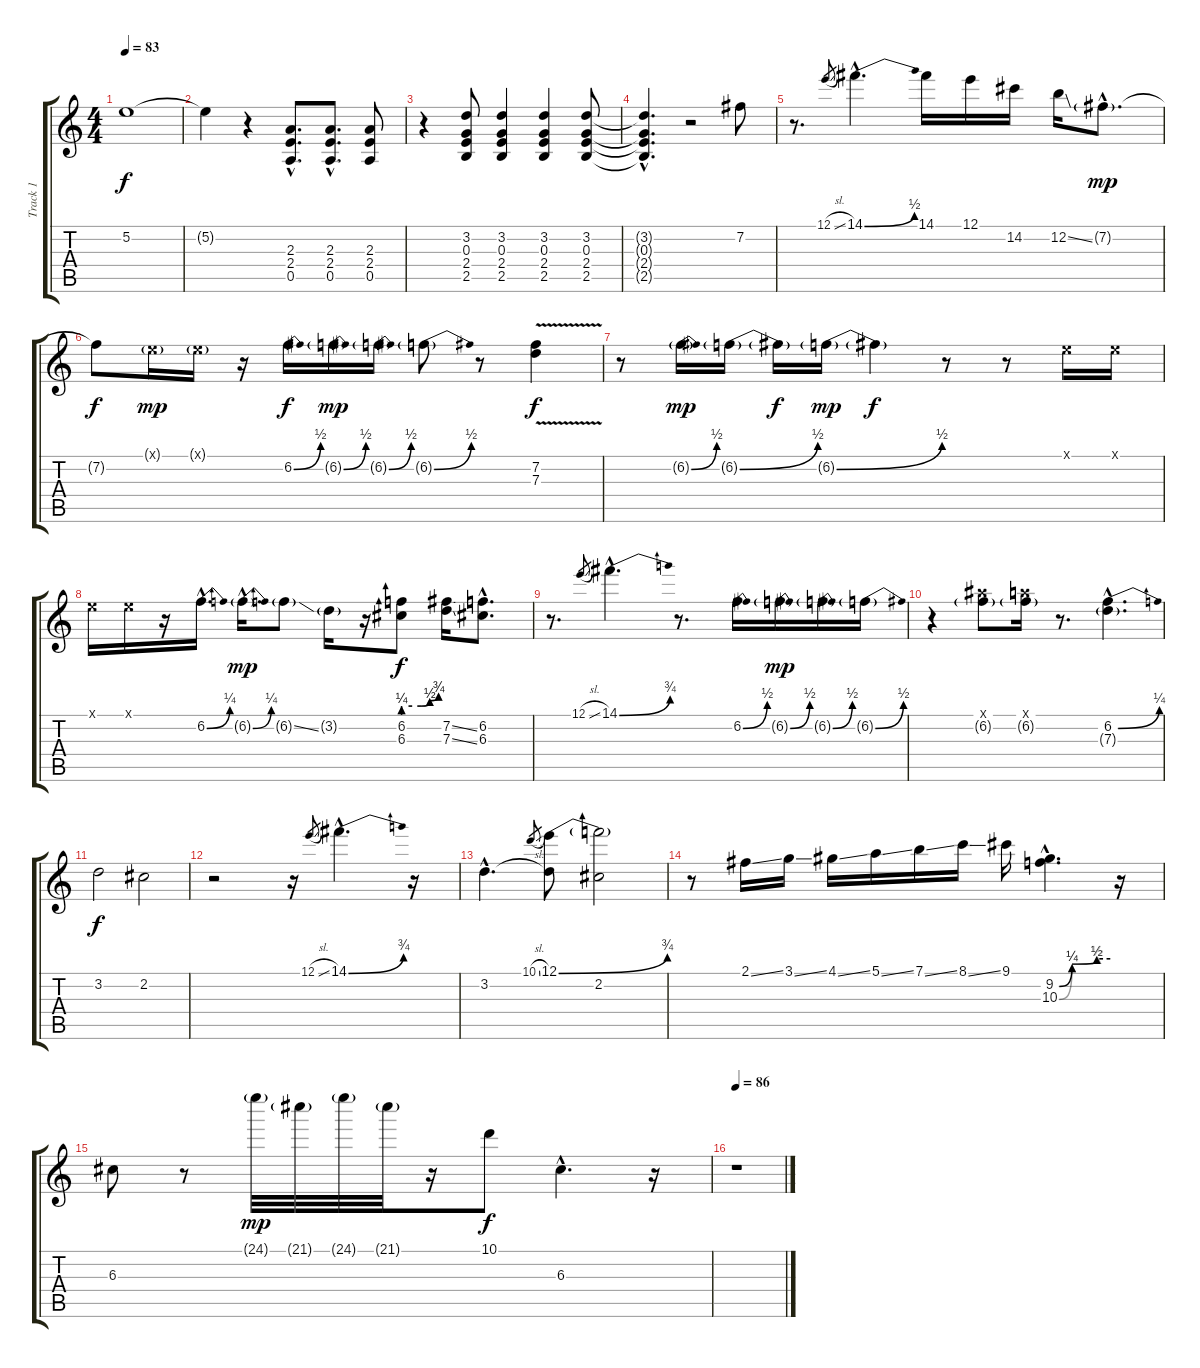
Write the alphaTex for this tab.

\track ("Track 1" "Track 1") {instrument electricguitarjazz}
\staff {score tabs}
\tuning (E4 B3 G3 D3 A2 E2) {hide}
\ts (4 4)
\tempo 83
\clef g2
\ks c
5.2.1{dy f} |
5.2{t}.4 r.4 (2.3{hac} 2.4{hac} 0.5{hac}).8{d} (2.3{hac} 2.4{hac} 0.5{hac}).8{d} (2.3 2.4 0.5).8 |
r.4 (3.2 0.3 2.4 2.5).8 (3.2 0.3 2.4 2.5).4 (3.2 0.3 2.4 2.5).4 (3.2 0.3 2.4 2.5).8 |
(3.2{hac t} 0.3{hac t} 2.4{hac t} 2.5{hac t}).4{d} r.2 7.2.8 |
r.8{d} 12.1{sl}.8{gr} 14.1{be (bend 0 0 60 2) hac}.4{d} 14.1.16 12.1.16 14.2.16 12.2{ss}.16 7.2{g hac}.8{d dy mp} |
7.2{t}.8{dy f} 0.1{g x}.16{dy mp} 0.1{g x}.16 r.16 6.2{be (bend 0 0 60 2)}.16{dy f} 6.2{be (bend 0 0 60 2) g}.16{dy mp} 6.2{be (bend 0 0 60 2) g}.16 6.2{be (bend 0 0 60 2) g}.8 r.8 (7.2{v} 7.3{v}).4{dy f} |
r.8 6.2{be (bend 0 0 60 2) g}.16{dy mp} 6.2{be (bend 0 0 60 2) g}.16 6.2{t}.16{dy f} 6.2{be (bend 0 0 60 2) g}.16{dy mp} 6.2{t}.4{dy f} r.8 r.8 0.1{x}.16 0.1{x}.16 |
0.1{x}.16 0.1{x}.16 r.16 6.2{be (bend 0 0 60 1) hac}.16{d} 6.2{be (bend 0 0 60 1) g hac}.16{d dy mp} 6.2{ss g}.8 3.2{g}.16 r.16 (6.2{be (custom 0 1 15 1 30 1 45 2 60 3)} 6.3{be (custom 0 1 15 1 30 1 45 2 60 3)}).8{dy f} (7.2{ss} 7.3{ss}).16 (6.2{hac} 6.3{hac}).8{d} |
r.8{d} 12.1{sl}.8{gr} 14.1{be (bend 0 0 60 3) hac}.4{d} r.8{d} 6.2{be (bend 0 0 60 2)}.16 6.2{be (bend 0 0 60 2) g}.16{dy mp} 6.2{be (bend 0 0 60 2) g}.16 6.2{be (bend 0 0 60 2) g}.16 |
r.4 (6.1{x} 6.2{g}).8 (5.1{x} 6.2{g}).16 r.8{d} (6.2{be (bend 0 0 60 1) hac} 7.3{g hac}).4{d} |
3.2.2{dy f} 2.2.2 |
r.2 r.16 12.1{sl}.8{gr} 14.1{be (bend 0 0 60 3) hac}.4{d} r.16 |
3.2{hac}.4{d} 10.1{sl}.8{gr} (12.1{be (bend 0 0 60 3)} 3.2{t}).8 (12.1{t} 2.2).2 |
r.8 2.1{ss}.16 3.1{ss}.16 4.1{ss}.16 5.1{ss}.16 7.1{ss}.16 8.1{ss}.16 9.1.16 (9.2{be (custom 0 0 15 1 44 2 60 2) hac} 10.3{be (custom 0 0 15 1 45 2 60 2) hac}).4{d} r.16 |
6.3.8 r.8 24.1{g}.32{dy mp} 21.1{g}.32 24.1{g}.32 21.1{g}.32 r.16 10.1.8{dy f} 6.3{hac}.4{d} r.16 |
\tempo 86
r.1
